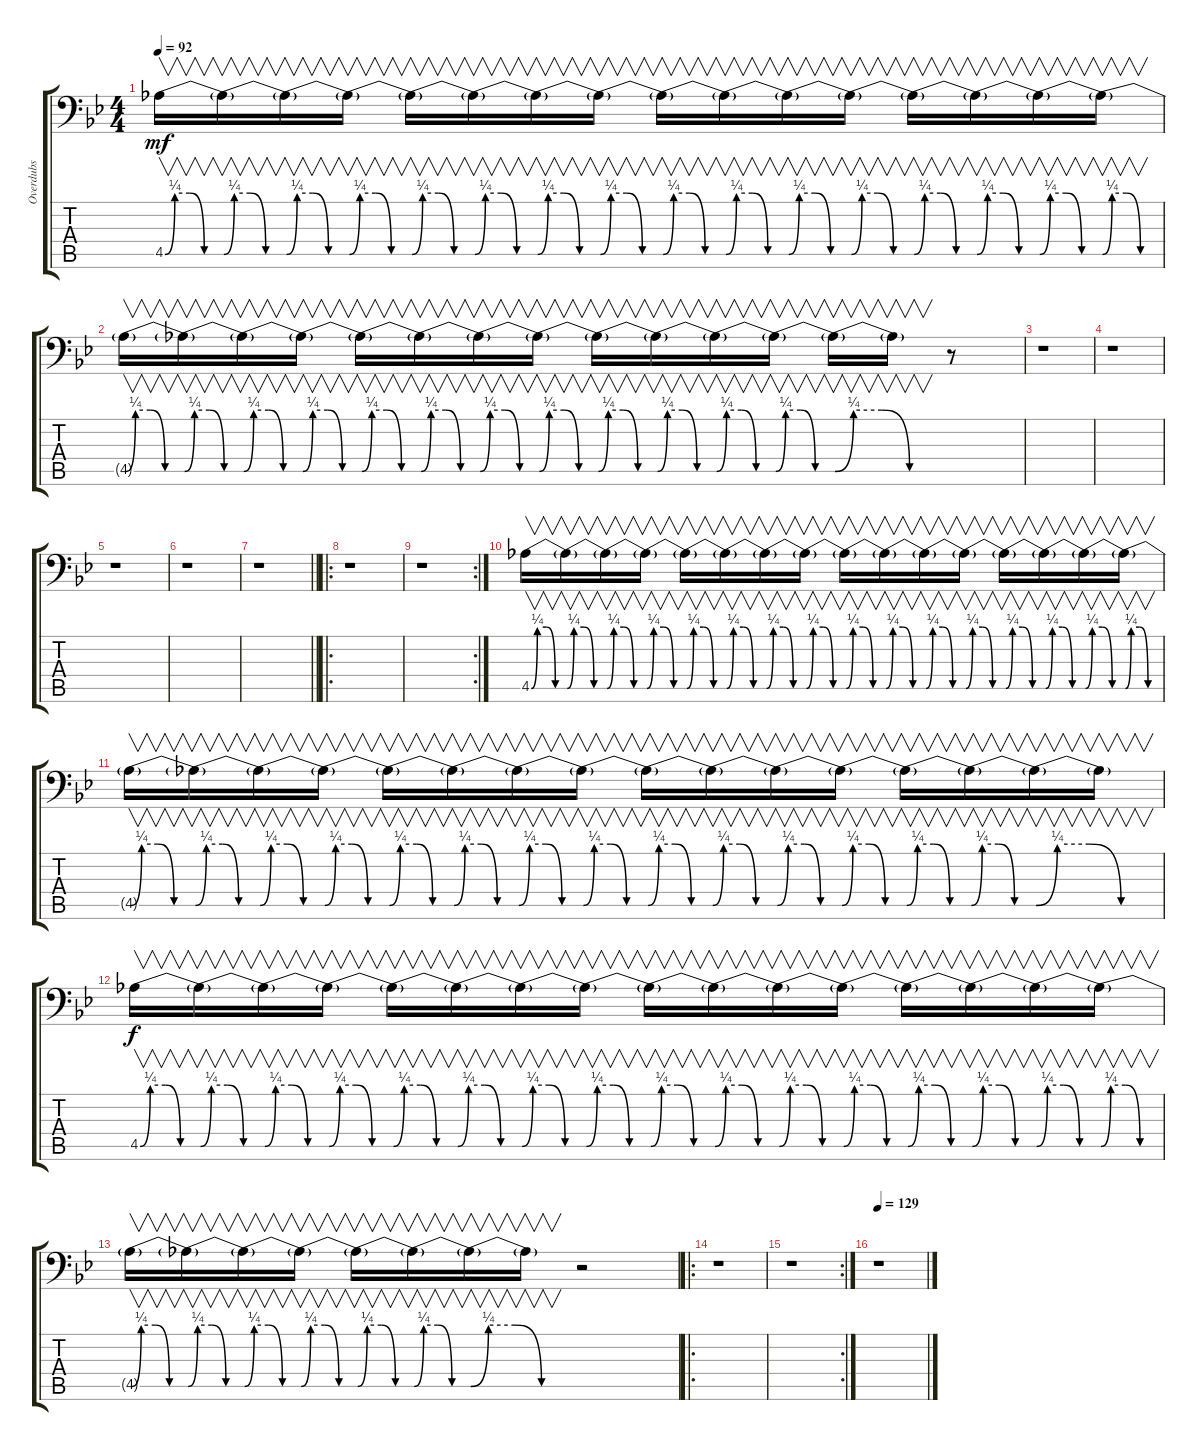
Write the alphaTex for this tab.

\track ("Overdubs" "Overdubs") {instrument overdrivenguitar}
\staff {score tabs}
\tuning (B3 Gb3 D3 A2 E2 A1) {hide}
\ts (4 4)
\tempo 92
\clef f4
\ks bb
4.5{be (custom 0 0 10 1 25 1 40 0 60 0)}.16{v dy mf instrument overdrivenguitar} 4.5{be (custom 0 0 10 1 25 1 40 0 60 0) t}.16{v} 4.5{be (custom 0 0 10 1 25 1 40 0 60 0) t}.16{v} 4.5{be (custom 0 0 10 1 25 1 40 0 60 0) t}.16{v} 4.5{be (custom 0 0 10 1 25 1 40 0 60 0) t}.16{v} 4.5{be (custom 0 0 10 1 25 1 40 0 60 0) t}.16{v} 4.5{be (custom 0 0 10 1 25 1 40 0 60 0) t}.16{v} 4.5{be (custom 0 0 10 1 25 1 40 0 60 0) t}.16{v} 4.5{be (custom 0 0 10 1 25 1 40 0 60 0) t}.16{v} 4.5{be (custom 0 0 10 1 25 1 40 0 60 0) t}.16{v} 4.5{be (custom 0 0 10 1 25 1 40 0 60 0) t}.16{v} 4.5{be (custom 0 0 10 1 25 1 40 0 60 0) t}.16{v} 4.5{be (custom 0 0 10 1 25 1 40 0 60 0) t}.16{v} 4.5{be (custom 0 0 10 1 25 1 40 0 60 0) t}.16{v} 4.5{be (custom 0 0 10 1 25 1 40 0 60 0) t}.16{v} 4.5{be (custom 0 0 10 1 25 1 40 0 60 0) t}.16{v} |
4.5{be (custom 0 0 10 1 25 1 40 0 60 0) t}.16{v} 4.5{be (custom 0 0 10 1 25 1 40 0 60 0) t}.16{v} 4.5{be (custom 0 0 10 1 25 1 40 0 60 0) t}.16{v} 4.5{be (custom 0 0 10 1 25 1 40 0 60 0) t}.16{v} 4.5{be (custom 0 0 10 1 25 1 40 0 60 0) t}.16{v} 4.5{be (custom 0 0 10 1 25 1 40 0 60 0) t}.16{v} 4.5{be (custom 0 0 10 1 25 1 40 0 60 0) t}.16{v} 4.5{be (custom 0 0 10 1 25 1 40 0 60 0) t}.16{v} 4.5{be (custom 0 0 10 1 25 1 40 0 60 0) t}.16{v} 4.5{be (custom 0 0 10 1 25 1 40 0 60 0) t}.16{v} 4.5{be (custom 0 0 10 1 25 1 40 0 60 0) t}.16{v} 4.5{be (custom 0 0 10 1 25 1 40 0 60 0) t}.16{v} 4.5{be (custom 0 0 10 1 25 1 40 0 60 0) t}.16{v} 4.5{t}.16{v} r.8 |
r.1 |
r.1 |
r.1 |
r.1 |
\barLineRight lightlight
r.1 |
\ro
r.1 |
\rc 2
r.1 |
4.5{be (custom 0 0 10 1 25 1 40 0 60 0)}.16{v} 4.5{be (custom 0 0 10 1 25 1 40 0 60 0) t}.16{v} 4.5{be (custom 0 0 10 1 25 1 40 0 60 0) t}.16{v} 4.5{be (custom 0 0 10 1 25 1 40 0 60 0) t}.16{v} 4.5{be (custom 0 0 10 1 25 1 40 0 60 0) t}.16{v} 4.5{be (custom 0 0 10 1 25 1 40 0 60 0) t}.16{v} 4.5{be (custom 0 0 10 1 25 1 40 0 60 0) t}.16{v} 4.5{be (custom 0 0 10 1 25 1 40 0 60 0) t}.16{v} 4.5{be (custom 0 0 10 1 25 1 40 0 60 0) t}.16{v} 4.5{be (custom 0 0 10 1 25 1 40 0 60 0) t}.16{v} 4.5{be (custom 0 0 10 1 25 1 40 0 60 0) t}.16{v} 4.5{be (custom 0 0 10 1 25 1 40 0 60 0) t}.16{v} 4.5{be (custom 0 0 10 1 25 1 40 0 60 0) t}.16{v} 4.5{be (custom 0 0 10 1 25 1 40 0 60 0) t}.16{v} 4.5{be (custom 0 0 10 1 25 1 40 0 60 0) t}.16{v} 4.5{be (custom 0 0 10 1 25 1 40 0 60 0) t}.16{v} |
4.5{be (custom 0 0 10 1 25 1 40 0 60 0) t}.16{v} 4.5{be (custom 0 0 10 1 25 1 40 0 60 0) t}.16{v} 4.5{be (custom 0 0 10 1 25 1 40 0 60 0) t}.16{v} 4.5{be (custom 0 0 10 1 25 1 40 0 60 0) t}.16{v} 4.5{be (custom 0 0 10 1 25 1 40 0 60 0) t}.16{v} 4.5{be (custom 0 0 10 1 25 1 40 0 60 0) t}.16{v} 4.5{be (custom 0 0 10 1 25 1 40 0 60 0) t}.16{v} 4.5{be (custom 0 0 10 1 25 1 40 0 60 0) t}.16{v} 4.5{be (custom 0 0 10 1 25 1 40 0 60 0) t}.16{v} 4.5{be (custom 0 0 10 1 25 1 40 0 60 0) t}.16{v} 4.5{be (custom 0 0 10 1 25 1 40 0 60 0) t}.16{v} 4.5{be (custom 0 0 10 1 25 1 40 0 60 0) t}.16{v} 4.5{be (custom 0 0 10 1 25 1 40 0 60 0) t}.16{v} 4.5{be (custom 0 0 10 1 25 1 40 0 60 0) t}.16{v} 4.5{be (custom 0 0 10 1 25 1 40 0 60 0) t}.16{v} 4.5{t}.16{v} |
4.5{be (custom 0 0 10 1 25 1 40 0 60 0)}.16{v dy f} 4.5{be (custom 0 0 10 1 25 1 40 0 60 0) t}.16{v} 4.5{be (custom 0 0 10 1 25 1 40 0 60 0) t}.16{v} 4.5{be (custom 0 0 10 1 25 1 40 0 60 0) t}.16{v} 4.5{be (custom 0 0 10 1 25 1 40 0 60 0) t}.16{v} 4.5{be (custom 0 0 10 1 25 1 40 0 60 0) t}.16{v} 4.5{be (custom 0 0 10 1 25 1 40 0 60 0) t}.16{v} 4.5{be (custom 0 0 10 1 25 1 40 0 60 0) t}.16{v} 4.5{be (custom 0 0 10 1 25 1 40 0 60 0) t}.16{v} 4.5{be (custom 0 0 10 1 25 1 40 0 60 0) t}.16{v} 4.5{be (custom 0 0 10 1 25 1 40 0 60 0) t}.16{v} 4.5{be (custom 0 0 10 1 25 1 40 0 60 0) t}.16{v} 4.5{be (custom 0 0 10 1 25 1 40 0 60 0) t}.16{v} 4.5{be (custom 0 0 10 1 25 1 40 0 60 0) t}.16{v} 4.5{be (custom 0 0 10 1 25 1 40 0 60 0) t}.16{v} 4.5{be (custom 0 0 10 1 25 1 40 0 60 0) t}.16{v} |
4.5{be (custom 0 0 10 1 25 1 40 0 60 0) t}.16{v} 4.5{be (custom 0 0 10 1 25 1 40 0 60 0) t}.16{v} 4.5{be (custom 0 0 10 1 25 1 40 0 60 0) t}.16{v} 4.5{be (custom 0 0 10 1 25 1 40 0 60 0) t}.16{v} 4.5{be (custom 0 0 10 1 25 1 40 0 60 0) t}.16{v} 4.5{be (custom 0 0 10 1 25 1 40 0 60 0) t}.16{v} 4.5{be (custom 0 0 10 1 25 1 40 0 60 0) t}.16{v} 4.5{t}.16{v} r.2 |
\ro
r.1 |
\rc 2
r.1 |
\tempo 129
r.1
